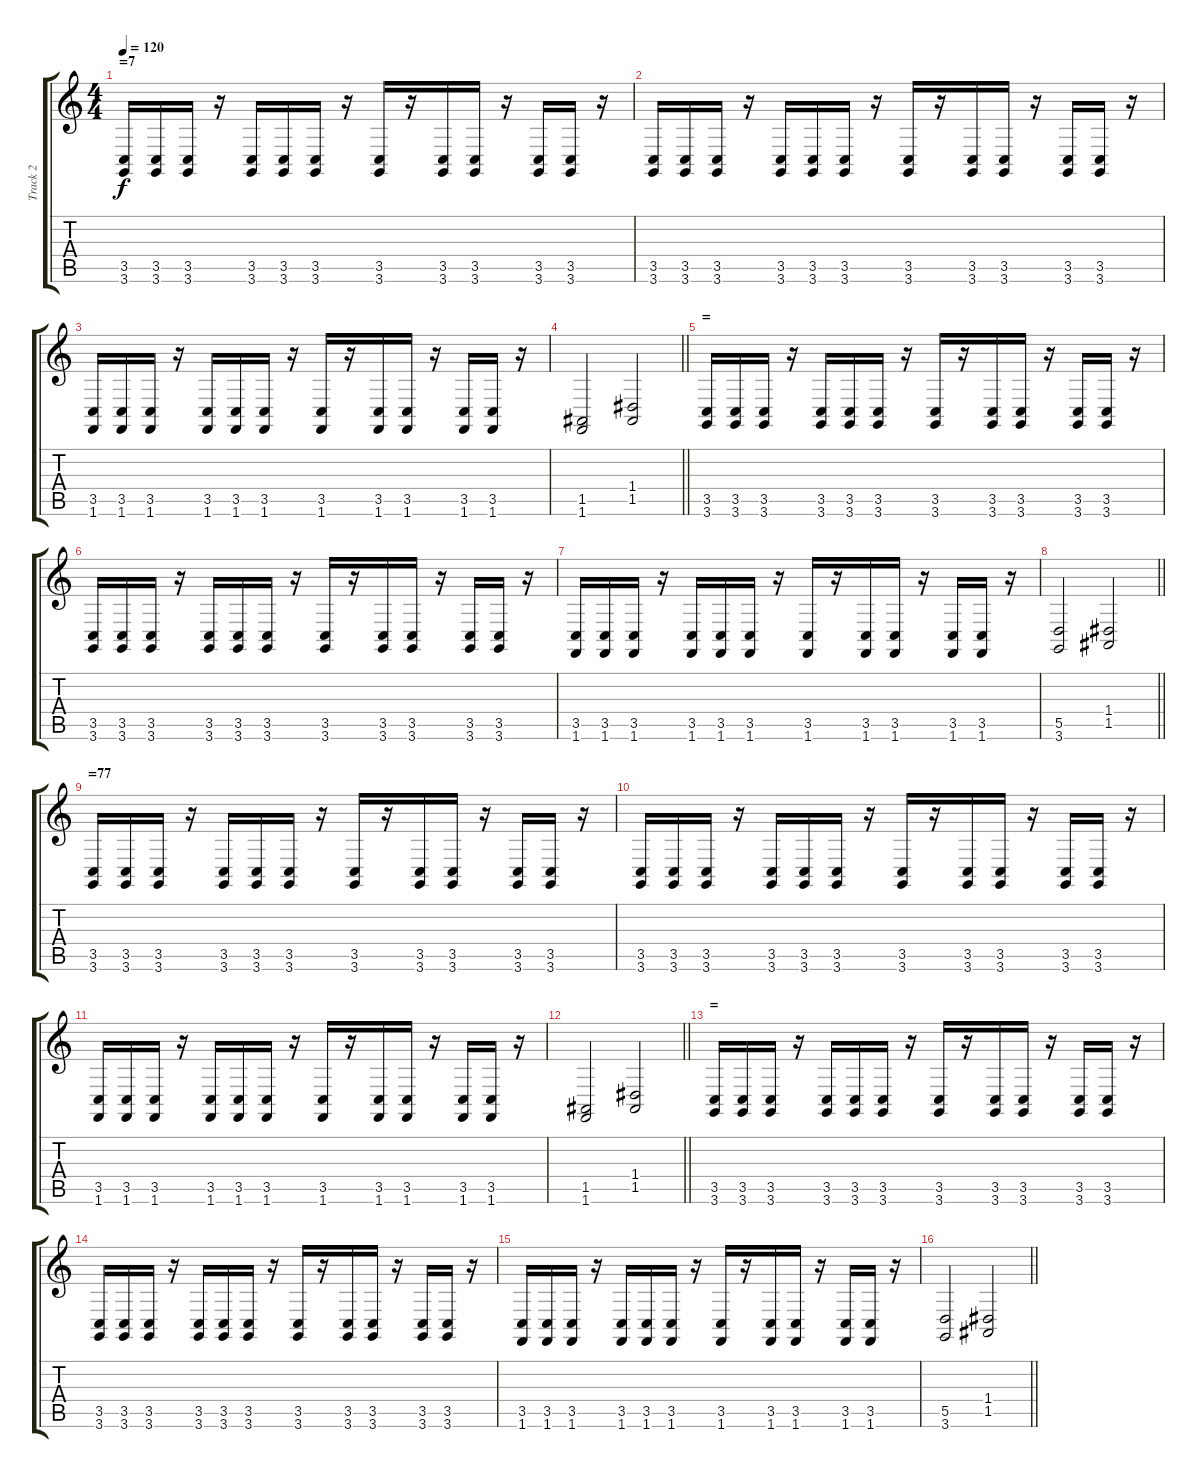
\track ("Track 2" "Track 2") {instrument lead2sawtooth}
\staff {score tabs}
\tuning (E4 B3 G3 D3 A2 E2) {hide}
\ts (4 4)
\section ("" "=7")
\tempo 120
\clef g2
\ks c
(3.5 3.6).16{dy f} (3.5 3.6).16 (3.5 3.6).16 r.16 (3.5 3.6).16 (3.5 3.6).16 (3.5 3.6).16 r.16 (3.5 3.6).16 r.16 (3.5 3.6).16 (3.5 3.6).16 r.16 (3.5 3.6).16 (3.5 3.6).16 r.16 |
(3.5 3.6).16 (3.5 3.6).16 (3.5 3.6).16 r.16 (3.5 3.6).16 (3.5 3.6).16 (3.5 3.6).16 r.16 (3.5 3.6).16 r.16 (3.5 3.6).16 (3.5 3.6).16 r.16 (3.5 3.6).16 (3.5 3.6).16 r.16 |
(3.5 1.6).16 (3.5 1.6).16 (3.5 1.6).16 r.16 (3.5 1.6).16 (3.5 1.6).16 (3.5 1.6).16 r.16 (3.5 1.6).16 r.16 (3.5 1.6).16 (3.5 1.6).16 r.16 (3.5 1.6).16 (3.5 1.6).16 r.16 |
\barLineRight lightlight
(1.5 1.6).2 (1.4 1.5).2 |
\section ("" "=")
(3.5 3.6).16 (3.5 3.6).16 (3.5 3.6).16 r.16 (3.5 3.6).16 (3.5 3.6).16 (3.5 3.6).16 r.16 (3.5 3.6).16 r.16 (3.5 3.6).16 (3.5 3.6).16 r.16 (3.5 3.6).16 (3.5 3.6).16 r.16 |
(3.5 3.6).16 (3.5 3.6).16 (3.5 3.6).16 r.16 (3.5 3.6).16 (3.5 3.6).16 (3.5 3.6).16 r.16 (3.5 3.6).16 r.16 (3.5 3.6).16 (3.5 3.6).16 r.16 (3.5 3.6).16 (3.5 3.6).16 r.16 |
(3.5 1.6).16 (3.5 1.6).16 (3.5 1.6).16 r.16 (3.5 1.6).16 (3.5 1.6).16 (3.5 1.6).16 r.16 (3.5 1.6).16 r.16 (3.5 1.6).16 (3.5 1.6).16 r.16 (3.5 1.6).16 (3.5 1.6).16 r.16 |
\barLineRight lightlight
(5.5 3.6).2 (1.4 1.5).2 |
\section ("" "=77")
(3.5 3.6).16 (3.5 3.6).16 (3.5 3.6).16 r.16 (3.5 3.6).16 (3.5 3.6).16 (3.5 3.6).16 r.16 (3.5 3.6).16 r.16 (3.5 3.6).16 (3.5 3.6).16 r.16 (3.5 3.6).16 (3.5 3.6).16 r.16 |
(3.5 3.6).16 (3.5 3.6).16 (3.5 3.6).16 r.16 (3.5 3.6).16 (3.5 3.6).16 (3.5 3.6).16 r.16 (3.5 3.6).16 r.16 (3.5 3.6).16 (3.5 3.6).16 r.16 (3.5 3.6).16 (3.5 3.6).16 r.16 |
(3.5 1.6).16 (3.5 1.6).16 (3.5 1.6).16 r.16 (3.5 1.6).16 (3.5 1.6).16 (3.5 1.6).16 r.16 (3.5 1.6).16 r.16 (3.5 1.6).16 (3.5 1.6).16 r.16 (3.5 1.6).16 (3.5 1.6).16 r.16 |
\barLineRight lightlight
(1.5 1.6).2 (1.4 1.5).2 |
\section ("" "=")
(3.5 3.6).16 (3.5 3.6).16 (3.5 3.6).16 r.16 (3.5 3.6).16 (3.5 3.6).16 (3.5 3.6).16 r.16 (3.5 3.6).16 r.16 (3.5 3.6).16 (3.5 3.6).16 r.16 (3.5 3.6).16 (3.5 3.6).16 r.16 |
(3.5 3.6).16 (3.5 3.6).16 (3.5 3.6).16 r.16 (3.5 3.6).16 (3.5 3.6).16 (3.5 3.6).16 r.16 (3.5 3.6).16 r.16 (3.5 3.6).16 (3.5 3.6).16 r.16 (3.5 3.6).16 (3.5 3.6).16 r.16 |
(3.5 1.6).16 (3.5 1.6).16 (3.5 1.6).16 r.16 (3.5 1.6).16 (3.5 1.6).16 (3.5 1.6).16 r.16 (3.5 1.6).16 r.16 (3.5 1.6).16 (3.5 1.6).16 r.16 (3.5 1.6).16 (3.5 1.6).16 r.16 |
\barLineRight lightlight
(5.5 3.6).2 (1.4 1.5).2
